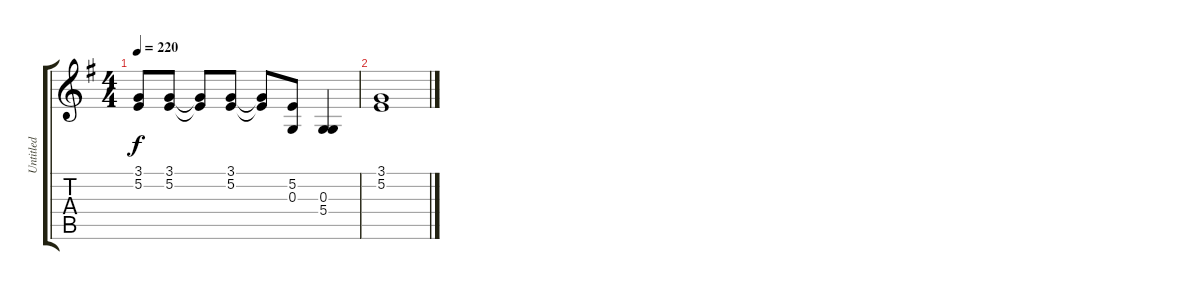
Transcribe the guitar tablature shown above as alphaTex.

\track ("Untitled" "Untitled") {instrument steeldrums}
\staff {score tabs}
\tuning (E4 B3 G3 D3 A2 E2) {hide}
\ts (4 4)
\tempo 220
\clef g2
\ks g
(3.1 5.2).8{dy f} (3.1 5.2).8 (3.1{t} 5.2{t}).8 (3.1 5.2).8 (3.1{t} 5.2{t}).8 (5.2 0.3).8 (0.3 5.4).4 |
(3.1 5.2).1
